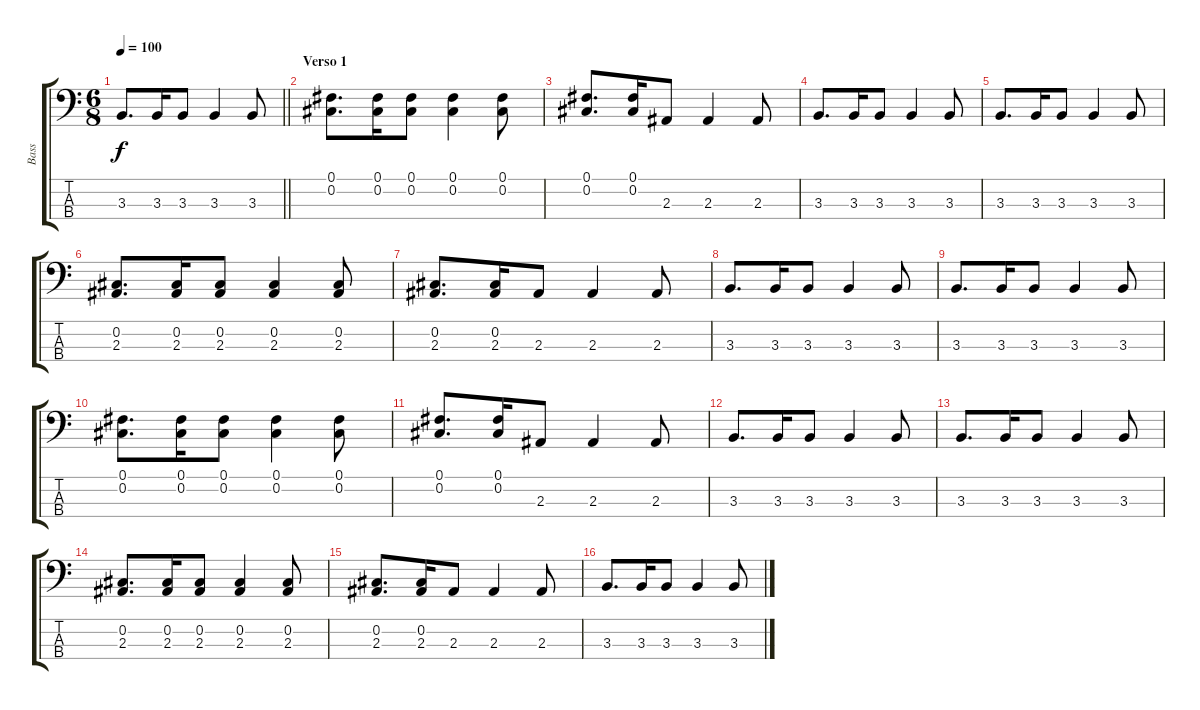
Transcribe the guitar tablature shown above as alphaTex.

\track ("Bass" "Bass") {instrument electricbasspick}
\staff {score tabs}
\tuning (Gb2 Db2 Ab1 Eb1) {hide}
\ts (6 8)
\tempo 100
\clef f4
\barLineRight lightlight
\ks c
3.3.8{d dy f} 3.3.16 3.3.8 3.3.4 3.3.8 |
\section ("" "Verso 1")
(0.1 0.2).8{d} (0.1 0.2).16 (0.1 0.2).8 (0.1 0.2).4 (0.1 0.2).8 |
(0.1 0.2).8{d} (0.1 0.2).16 2.3.8 2.3.4 2.3.8 |
3.3.8{d} 3.3.16 3.3.8 3.3.4 3.3.8 |
3.3.8{d} 3.3.16 3.3.8 3.3.4 3.3.8 |
(0.2 2.3).8{d} (0.2 2.3).16 (0.2 2.3).8 (0.2 2.3).4 (0.2 2.3).8 |
(0.2 2.3).8{d} (0.2 2.3).16 2.3.8 2.3.4 2.3.8 |
3.3.8{d} 3.3.16 3.3.8 3.3.4 3.3.8 |
3.3.8{d} 3.3.16 3.3.8 3.3.4 3.3.8 |
(0.1 0.2).8{d} (0.1 0.2).16 (0.1 0.2).8 (0.1 0.2).4 (0.1 0.2).8 |
(0.1 0.2).8{d} (0.1 0.2).16 2.3.8 2.3.4 2.3.8 |
3.3.8{d} 3.3.16 3.3.8 3.3.4 3.3.8 |
3.3.8{d} 3.3.16 3.3.8 3.3.4 3.3.8 |
(0.2 2.3).8{d} (0.2 2.3).16 (0.2 2.3).8 (0.2 2.3).4 (0.2 2.3).8 |
(0.2 2.3).8{d} (0.2 2.3).16 2.3.8 2.3.4 2.3.8 |
3.3.8{d} 3.3.16 3.3.8 3.3.4 3.3.8
